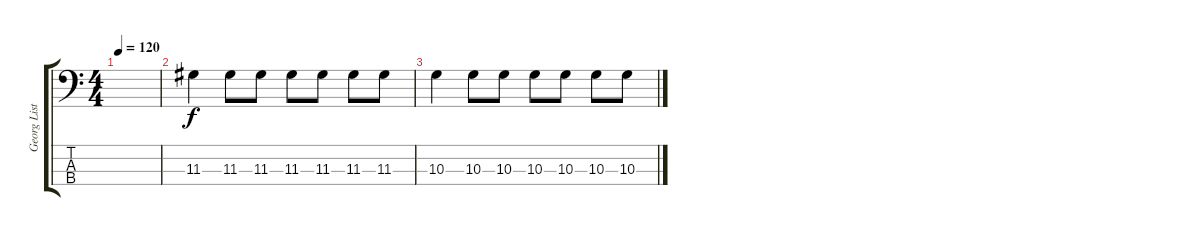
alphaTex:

\track ("Georg Listing" "Georg List") {instrument electricbasspick}
\staff {score tabs}
\tuning (G2 D2 A1 E1) {hide}
\ts (4 4)
\tempo 120
\clef f4
\ks c
|
11.3.4 11.3.8 11.3.8 11.3.8 11.3.8 11.3.8 11.3.8 |
10.3.4 10.3.8 10.3.8 10.3.8 10.3.8 10.3.8 10.3.8
